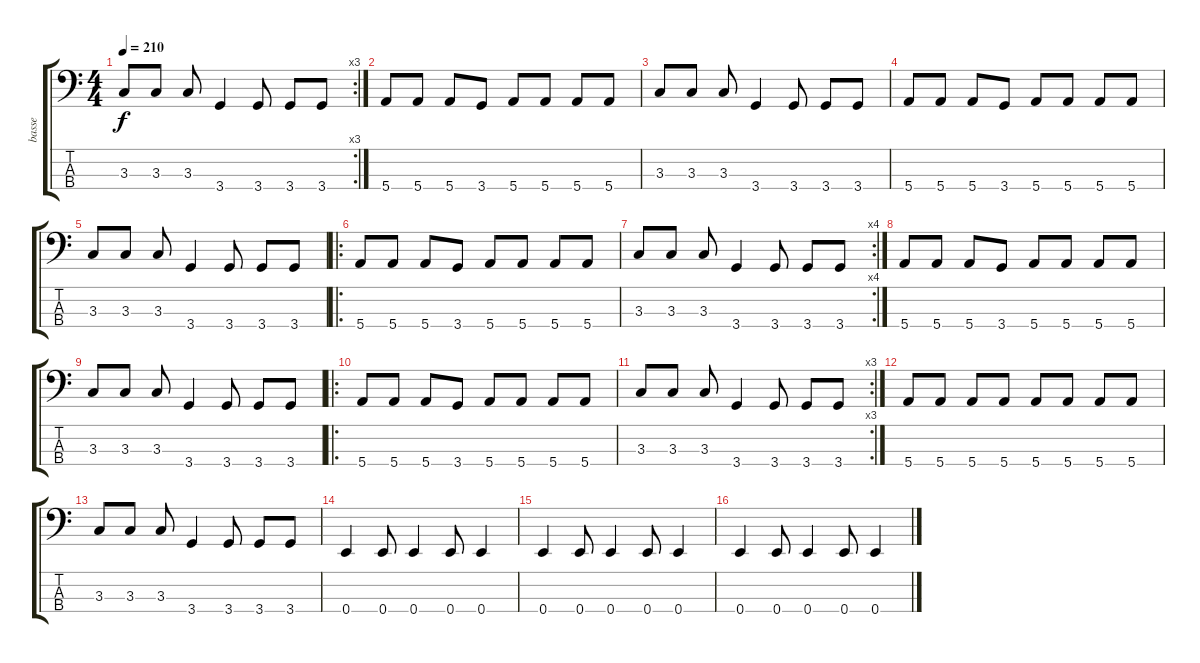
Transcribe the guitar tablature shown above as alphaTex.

\track ("basse" "basse") {instrument electricbasspick}
\staff {score tabs}
\tuning (G2 D2 A1 E1) {hide}
\rc 3
\ts (4 4)
\tempo 210
\clef f4
\ks c
3.3.8{dy f} 3.3.8 3.3.8 3.4.4 3.4.8 3.4.8 3.4.8 |
5.4.8 5.4.8 5.4.8 3.4.8 5.4.8 5.4.8 5.4.8 5.4.8 |
3.3.8 3.3.8 3.3.8 3.4.4 3.4.8 3.4.8 3.4.8 |
5.4.8 5.4.8 5.4.8 3.4.8 5.4.8 5.4.8 5.4.8 5.4.8 |
3.3.8 3.3.8 3.3.8 3.4.4 3.4.8 3.4.8 3.4.8 |
\ro
5.4.8 5.4.8 5.4.8 3.4.8 5.4.8 5.4.8 5.4.8 5.4.8 |
\rc 4
3.3.8 3.3.8 3.3.8 3.4.4 3.4.8 3.4.8 3.4.8 |
5.4.8 5.4.8 5.4.8 3.4.8 5.4.8 5.4.8 5.4.8 5.4.8 |
3.3.8 3.3.8 3.3.8 3.4.4 3.4.8 3.4.8 3.4.8 |
\ro
5.4.8 5.4.8 5.4.8 3.4.8 5.4.8 5.4.8 5.4.8 5.4.8 |
\rc 3
3.3.8 3.3.8 3.3.8 3.4.4 3.4.8 3.4.8 3.4.8 |
5.4.8 5.4.8 5.4.8 5.4.8 5.4.8 5.4.8 5.4.8 5.4.8 |
3.3.8 3.3.8 3.3.8 3.4.4 3.4.8 3.4.8 3.4.8 |
0.4.4 0.4.8 0.4.4 0.4.8 0.4.4 |
0.4.4 0.4.8 0.4.4 0.4.8 0.4.4 |
0.4.4 0.4.8 0.4.4 0.4.8 0.4.4
